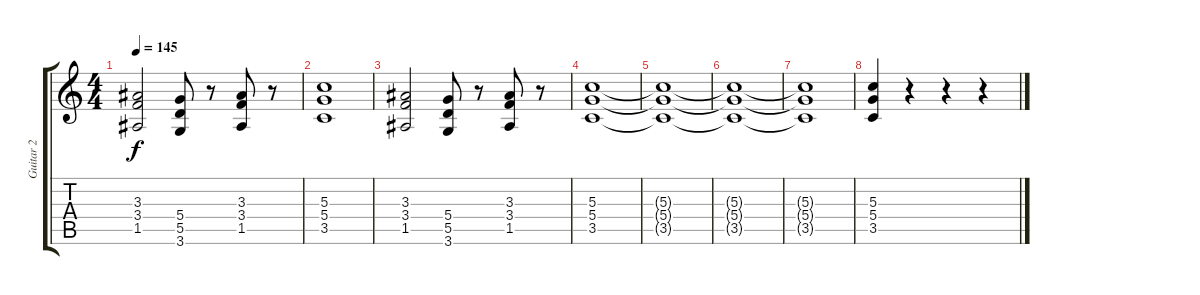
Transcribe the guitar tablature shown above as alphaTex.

\track ("Guitar 2" "Guitar 2") {instrument distortionguitar}
\staff {score tabs}
\tuning (E4 B3 G3 D3 A2 E2) {hide}
\ts (4 4)
\tempo 145
\clef g2
\ks c
(3.3 3.4 1.5).2{dy f} (5.4 5.5 3.6).8 r.8 (3.3 3.4 1.5).8 r.8 |
(5.3 5.4 3.5).1 |
(3.3 3.4 1.5).2 (5.4 5.5 3.6).8 r.8 (3.3 3.4 1.5).8 r.8 |
(5.3 5.4 3.5).1 |
(5.3{t} 5.4{t} 3.5{t}).1 |
(5.3{t} 5.4{t} 3.5{t}).1 |
(5.3{t} 5.4{t} 3.5{t}).1 |
(5.3 5.4 3.5).4 r.4 r.4 r.4
